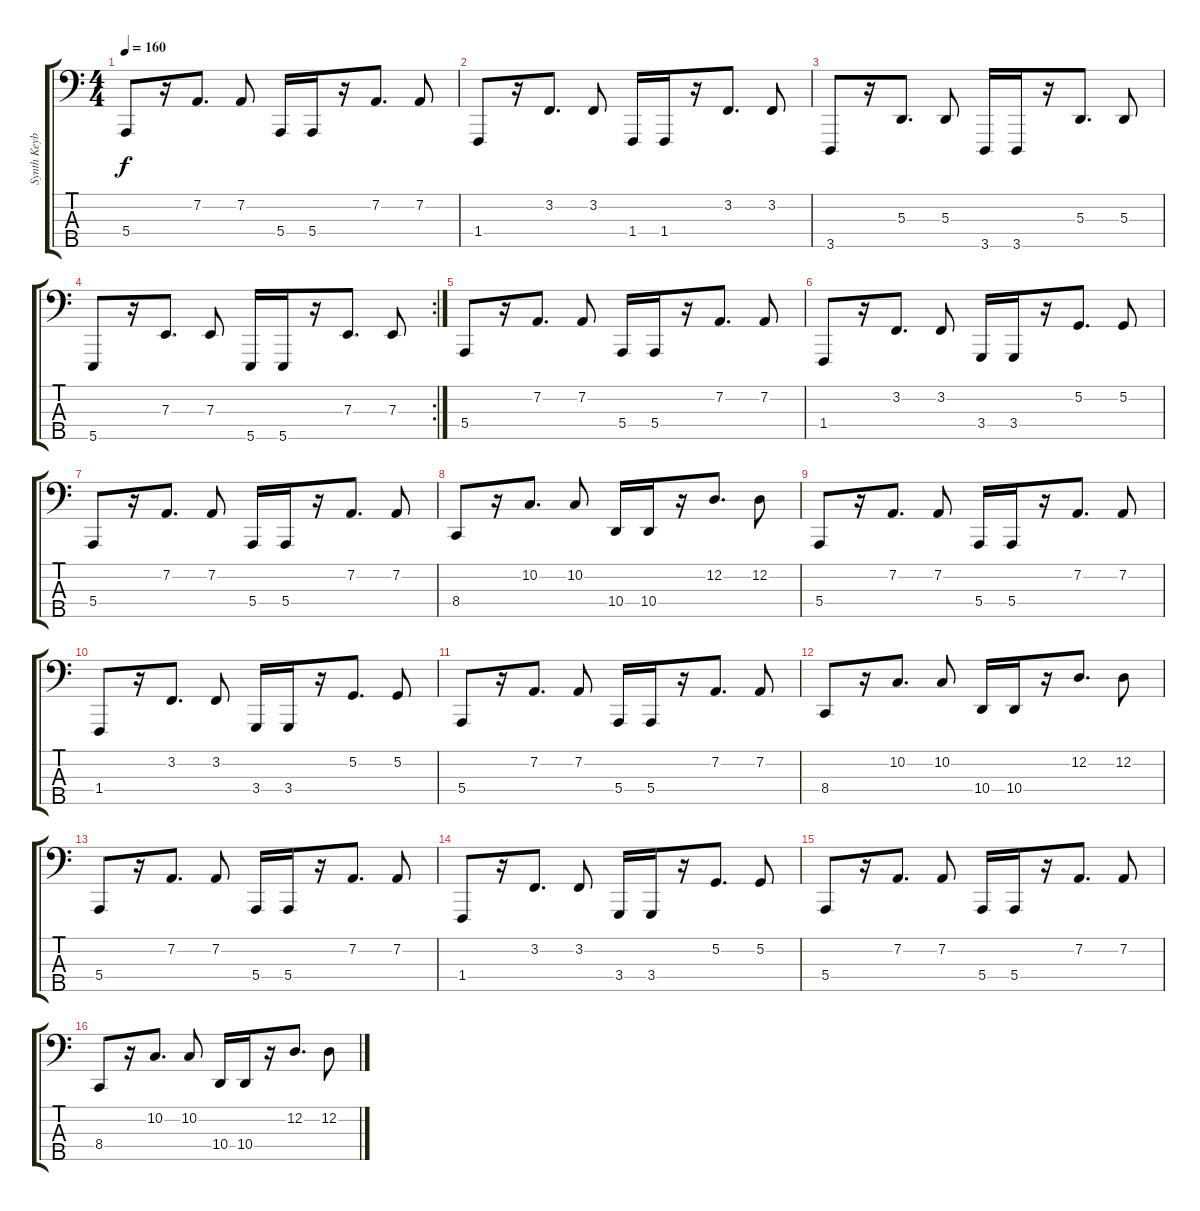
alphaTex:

\track ("Synth Keyboard" "Synth Keyb") {instrument lead8bassandlead}
\staff {score tabs}
\tuning (G2 D2 A1 E1 B0) {hide}
\ts (4 4)
\tempo 160
\clef f4
\ks c
5.4.8{dy f} r.16 7.2.8{d} 7.2.8 5.4.16 5.4.16 r.16 7.2.8{d} 7.2.8 |
1.4.8 r.16 3.2.8{d} 3.2.8 1.4.16 1.4.16 r.16 3.2.8{d} 3.2.8 |
3.5.8 r.16 5.3.8{d} 5.3.8 3.5.16 3.5.16 r.16 5.3.8{d} 5.3.8 |
\rc 2
5.5.8 r.16 7.3.8{d} 7.3.8 5.5.16 5.5.16 r.16 7.3.8{d} 7.3.8 |
5.4.8 r.16 7.2.8{d} 7.2.8 5.4.16 5.4.16 r.16 7.2.8{d} 7.2.8 |
1.4.8 r.16 3.2.8{d} 3.2.8 3.4.16 3.4.16 r.16 5.2.8{d} 5.2.8 |
5.4.8 r.16 7.2.8{d} 7.2.8 5.4.16 5.4.16 r.16 7.2.8{d} 7.2.8 |
8.4.8 r.16 10.2.8{d} 10.2.8 10.4.16 10.4.16 r.16 12.2.8{d} 12.2.8 |
5.4.8 r.16 7.2.8{d} 7.2.8 5.4.16 5.4.16 r.16 7.2.8{d} 7.2.8 |
1.4.8 r.16 3.2.8{d} 3.2.8 3.4.16 3.4.16 r.16 5.2.8{d} 5.2.8 |
5.4.8 r.16 7.2.8{d} 7.2.8 5.4.16 5.4.16 r.16 7.2.8{d} 7.2.8 |
8.4.8 r.16 10.2.8{d} 10.2.8 10.4.16 10.4.16 r.16 12.2.8{d} 12.2.8 |
5.4.8 r.16 7.2.8{d} 7.2.8 5.4.16 5.4.16 r.16 7.2.8{d} 7.2.8 |
1.4.8 r.16 3.2.8{d} 3.2.8 3.4.16 3.4.16 r.16 5.2.8{d} 5.2.8 |
5.4.8 r.16 7.2.8{d} 7.2.8 5.4.16 5.4.16 r.16 7.2.8{d} 7.2.8 |
8.4.8 r.16 10.2.8{d} 10.2.8 10.4.16 10.4.16 r.16 12.2.8{d} 12.2.8
